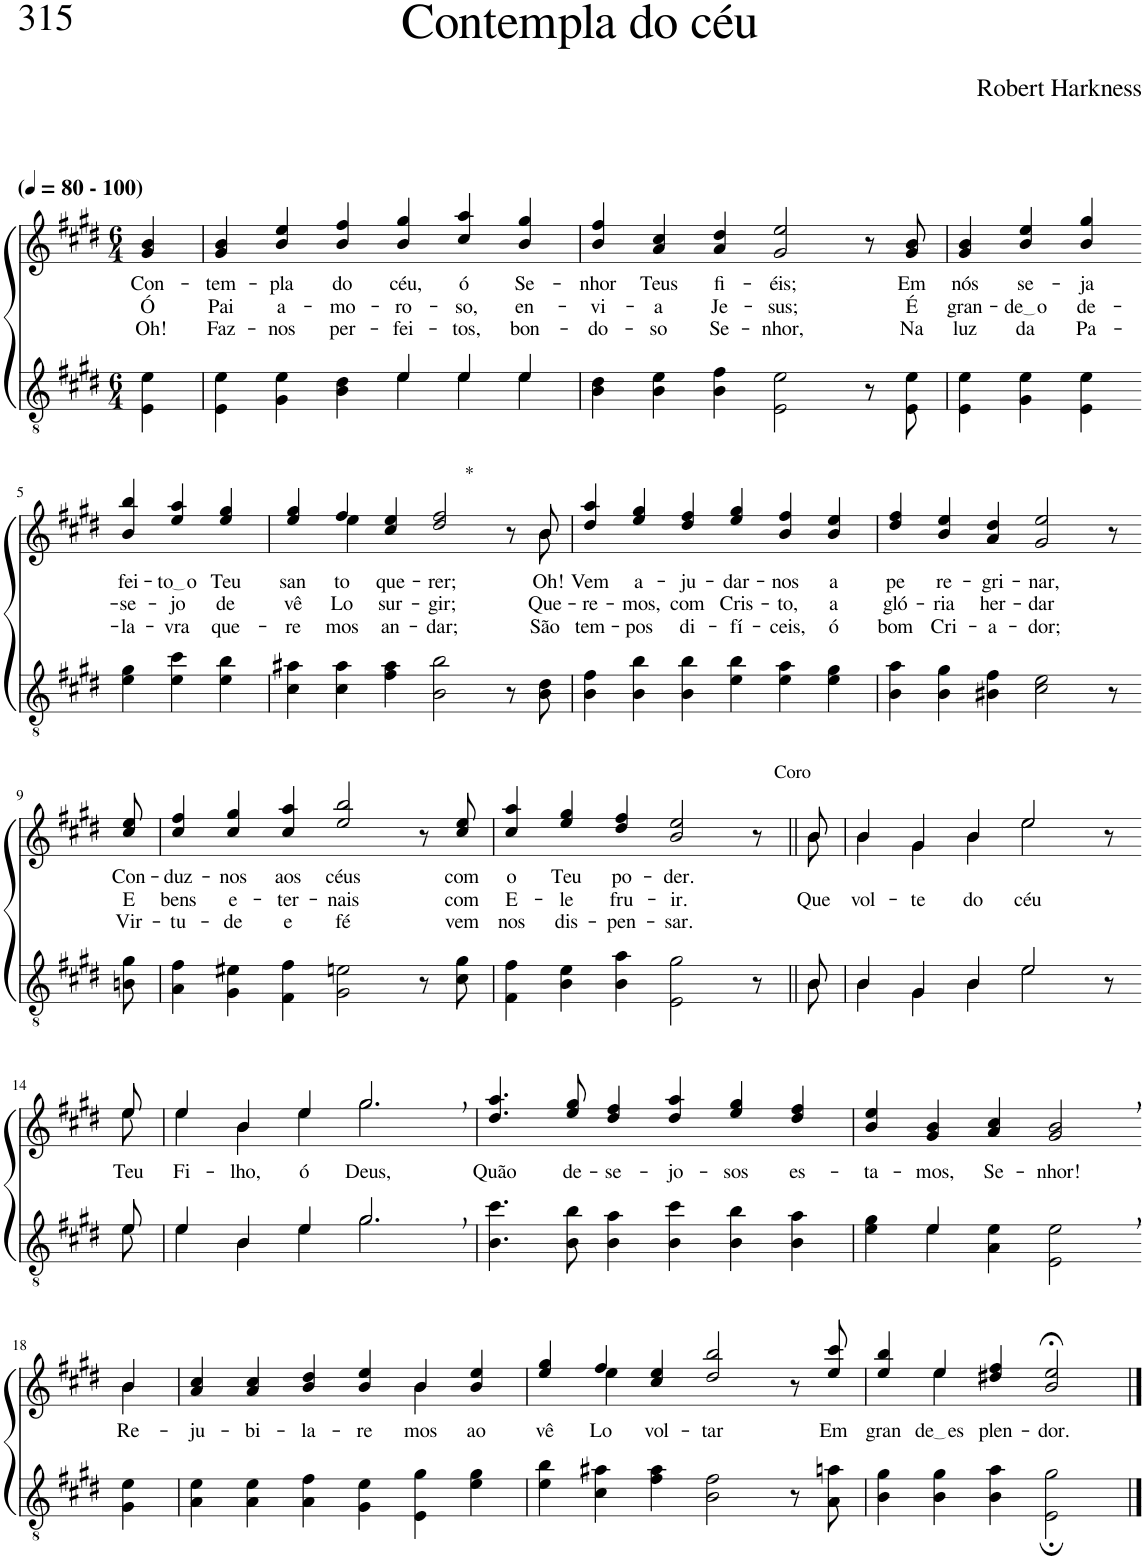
**kern	**kern	**text	**text	**text
*part2	*part1	*part1	*part1	*part1
*staff2	*staff1	*staff1	*staff1	*staff1
*I"Parte III e IV	*I"Parte I e II	*	*	*
*clefGv2	*clefG2	*	*	*
*Trd5c9	*Trd5c9	*	*	*
*k[f#c#g#d#]	*k[f#c#g#d#]	*	*	*
*M6/4	*M6/4	*	*	*
*MM80	*MM80	*	*	*
=1	=1	=1	=1	=1
!	!LO:TX:a:B:t=(	!	!	!
!	!LO:TX:a:B:t=- 100)	!	!	!
!	!	!LO:LY:b	!LO:LY:b	!LO:LY:b
4E\ 4e\	4g#/ 4b/	Con-	Ó	Oh!
=2	=2	=2	=2	=2
*^	*	*	*	*
!	!	!	!LO:LY:b	!LO:LY:b	!LO:LY:b
2.ryy	4E\ 4e\	4g#/ 4b/	-tem-	Pai	Faz-
!	!	!	!LO:LY:b	!LO:LY:b	!LO:LY:b
.	4G#\ 4e\	4b/ 4ee/	-pla	a-	-nos
!	!	!	!LO:LY:b	!LO:LY:b	!LO:LY:b
.	4B\ 4d#\	4b/ 4ff#/	do	-mo-	per-
!	!	!	!LO:LY:b	!LO:LY:b	!LO:LY:b
4e/	4e\	4b/ 4gg#/	céu,	-ro-	-fei-
!	!	!	!LO:LY:b	!LO:LY:b	!LO:LY:b
4e/	4e\	4cc#/ 4aa/	ó	-so,	-tos,
!	!	!	!LO:LY:b	!LO:LY:b	!LO:LY:b
4e/	4e\	4b/ 4gg#/	Se-	en-	bon-
=3	=3	=3	=3	=3	=3
!	!	!	!LO:LY:b	!LO:LY:b	!LO:LY:b
*v	*v	*	*	*	*
4B\ 4d#\	4b/ 4ff#/	-nhor	-vi-	-do-
!	!	!LO:LY:b	!LO:LY:b	!LO:LY:b
4B\ 4e\	4a/ 4cc#/	-Teus	-a	-so
!	!	!LO:LY:b	!LO:LY:b	!LO:LY:b
4B\ 4f#\	4a/ 4dd#/	fi-	Je-	Se-
!	!	!LO:LY:b	!LO:LY:b	!LO:LY:b
2E\ 2e\	2g#/ 2ee/	-éis;	-sus;	-nhor,
8r	8r	.	.	.
!	!	!LO:LY:b	!LO:LY:b	!LO:LY:b
8E\ 8e\	8g#/ 8b/	Em	É	Na
=4	=4	=4	=4	=4
!	!	!LO:LY:b	!LO:LY:b	!LO:LY:b
4E\ 4e\	4g#/ 4b/	nós	gran-	luz
!	!	!LO:LY:b	!LO:LY:b	!LO:LY:b
4G#\ 4e\	4b/ 4ee/	se-	de o	da
!	!	!LO:LY:b	!LO:LY:b	!LO:LY:b
4E\ 4e\	4b/ 4gg#/	-ja	de-	Pa-
!!LO:LB:g=z
=5-	=5-	=5-	=5-	=5-
!	!	!LO:LY:b	!LO:LY:b	!LO:LY:b
4e\ 4g#\	4b/ 4bb/	fei-	-se-	-la-
!	!	!LO:LY:b	!LO:LY:b	!LO:LY:b
4e\ 4cc#\	4ee/ 4aa/	to o	-jo	-vra
!	!	!LO:LY:b	!LO:LY:b	!LO:LY:b
4e\ 4b\	4ee/ 4gg#/	Teu	de	que-
=6	=6	=6	=6	=6
!	!	!LO:LY:b	!LO:LY:b	!LO:LY:b
*	*^	*	*	*
4c#\ 4a#X\	4ee/ 4gg#/	4ryy	san-	vê-	-re-
!	!	!	!LO:LY:b	!LO:LY:b	!LO:LY:b
4c#\ 4a#\	4ff#/	4ee\	-to	-Lo	-mos
!	!	!	!LO:LY:b	!LO:LY:b	!LO:LY:b
4f#\ 4a#\	4cc#/ 4ee/	2..ryy	que-	sur-	an-
!	!LO:TX:a:t=*	!	!	!	!
!	!	!	!LO:LY:b	!LO:LY:b	!LO:LY:b
2B\ 2b\	2dd#/ 2ff#/	.	-rer;	-gir;	-dar;
8r	8r	.	.	.	.
!	!	!	!LO:LY:b	!LO:LY:b	!LO:LY:b
8B\ 8d#\	8b/	8b\	Oh!	Que-	São
=7	=7	=7	=7	=7	=7
!	!	!	!LO:LY:b	!LO:LY:b	!LO:LY:b
*	*v	*v	*	*	*
4B\ 4f#\	4dd#/ 4aa/	Vem	-re-	tem-
!	!	!LO:LY:b	!LO:LY:b	!LO:LY:b
4B\ 4b\	4ee/ 4gg#/	a-	-mos,	-pos
!	!	!LO:LY:b	!LO:LY:b	!LO:LY:b
4B\ 4b\	4dd#/ 4ff#/	-ju-	com	di-
!	!	!LO:LY:b	!LO:LY:b	!LO:LY:b
4e\ 4b\	4ee/ 4gg#/	-dar-	Cris-	-fí-
!	!	!LO:LY:b	!LO:LY:b	!LO:LY:b
4e\ 4a\	4b/ 4ff#/	-nos	-to,	-ceis,
!	!	!LO:LY:b	!LO:LY:b	!LO:LY:b
4e\ 4g#\	4b/ 4ee/	a	a	ó
=8	=8	=8	=8	=8
!	!	!LO:LY:b	!LO:LY:b	!LO:LY:b
4B\ 4a\	4dd#/ 4ff#/	pe	gló-	bom
!	!	!LO:LY:b	!LO:LY:b	!LO:LY:b
4B\ 4g#\	4b/ 4ee/	re-	-ria	Cri-
!	!	!LO:LY:b	!LO:LY:b	!LO:LY:b
4B#X\ 4f#\	4a/ 4dd#/	-gri-	her-	-a-
!	!	!LO:LY:b	!LO:LY:b	!LO:LY:b
2c#\ 2e\	2g#/ 2ee/	-nar,	-dar	-dor;
8r	8r	.	.	.
!!LO:LB:g=z
=9-	=9-	=9-	=9-	=9-
!	!	!LO:LY:b	!LO:LY:b	!LO:LY:b
8Bn\ 8g#\	8cc#/ 8ee/	Con-	E	Vir-
=10	=10	=10	=10	=10
!	!	!LO:LY:b	!LO:LY:b	!LO:LY:b
4A\ 4f#\	4cc#/ 4ff#/	-duz-	bens	-tu-
!	!	!LO:LY:b	!LO:LY:b	!LO:LY:b
4G#\ 4e#X\	4cc#/ 4gg#/	-nos	e-	-de
!	!	!LO:LY:b	!LO:LY:b	!LO:LY:b
4F#\ 4f#\	4cc#/ 4aa/	aos	-ter-	e
!	!	!LO:LY:b	!LO:LY:b	!LO:LY:b
2G#\ 2en\	2ee/ 2bb/	céus	-nais	fé
8r	8r	.	.	.
!	!	!LO:LY:b	!LO:LY:b	!LO:LY:b
8c#\ 8g#\	8cc#/ 8ee/	com	com	vem
=11	=11	=11	=11	=11
!	!	!LO:LY:b	!LO:LY:b	!LO:LY:b
4F#\ 4f#\	4cc#/ 4aa/	o	E-	nos
!	!	!LO:LY:b	!LO:LY:b	!LO:LY:b
4B\ 4e\	4ee/ 4gg#/	Teu	-le	dis-
!	!	!LO:LY:b	!LO:LY:b	!LO:LY:b
4B\ 4a\	4dd#/ 4ff#/	po-	fru-	-pen-
!	!	!LO:LY:b	!LO:LY:b	!LO:LY:b
2E\ 2g#\	2b/ 2ee/	-der.	-ir.	-sar.
!	!LO:TX:a:t=Coro	!	!	!
8r	8r	.	.	.
=12||	=12||	=12||	=12||	=12||
*^	*	*	*	*
!	!	!	!	!LO:LY:b	!
*	*	*^	*	*	*
8B\	8B/	8b\	8b/	.	Que	.
=13	=13	=13	=13	=13	=13	=13
!	!	!	!	!	!LO:LY:b	!
4B/	4B\	4b/	4b\	.	vol-	.
!	!	!	!	!	!LO:LY:b	!
4G#/	4G#\	4g#/	4g#\	.	-te	.
!	!	!	!	!	!LO:LY:b	!
4B/	4B\	4b/	4b\	.	do	.
!	!	!	!	!	!LO:LY:b	!
2e/	2e\	2ee/	2ee\	.	céu	.
8r	8ryy	8r	8ryy	.	.	.
!!LO:LB:g=z	!!
=14-	=14-	=14-	=14-	=14-	=14-	=14-
!	!	!	!	!LO:LY:b	!	!
8e\	8e/	8ee\	8ee/	Teu	.	.
=15	=15	=15	=15	=15	=15	=15
!	!	!	!	!LO:LY:b	!	!
4e\	4e/	4ee/	4ee\	Fi-	.	.
!	!	!	!	!LO:LY:b	!	!
4B\	4B/	4b/	4b\	-lho,	.	.
!	!	!	!	!LO:LY:b	!	!
4e\	4e/	4ee/	4ee\	ó	.	.
!	!	!	!	!LO:LY:b	!	!
2.g#,\	2.g#/	2.gg#,/	2.gg#\	Deus,	.	.
=16	=16	=16	=16	=16	=16	=16
!	!	!	!	!LO:LY:b	!	!
*v	*v	*	*	*	*	*
*	*v	*v	*	*	*
4.B\ 4.cc#\	4.dd#/ 4.aa/	Quão	.	.
!	!	!LO:LY:b	!	!
8B\ 8b\	8ee/ 8gg#/	de-	.	.
!	!	!LO:LY:b	!	!
4B\ 4a\	4dd#/ 4ff#/	-se-	.	.
!	!	!LO:LY:b	!	!
4B\ 4cc#\	4dd#/ 4aa/	-jo-	.	.
!	!	!LO:LY:b	!	!
4B\ 4b\	4ee/ 4gg#/	-sos	.	.
!	!	!LO:LY:b	!	!
4B\ 4a\	4dd#/ 4ff#/	es-	.	.
=17	=17	=17	=17	=17
*^	*	*	*	*
!	!	!	!LO:LY:b	!	!
4ryy	4e\ 4g#\	4b/ 4ee/	-ta-	.	.
!	!	!	!LO:LY:b	!	!
4e/	4e\	4g#/ 4b/	-mos,	.	.
!	!	!	!LO:LY:b	!	!
2.ryy	4A\ 4e\	4a/ 4cc#/	Se-	.	.
!	!	!	!LO:LY:b	!	!
.	2E\ 2e\	2g#/, 2b/,	-nhor!	.	.
!!LO:LB:g=z
=18-	=18-	=18-	=18-	=18-	=18-
!	!	!	!LO:LY:b	!	!
*v	*v	*^	*	*	*
4G#\ 4e\	4b\	4b/	Re-	.	.
=19	=19	=19	=19	=19	=19
!	!	!	!LO:LY:b	!	!
4A\ 4e\	4a/ 4cc#/	1ryy	-ju-	.	.
!	!	!	!LO:LY:b	!	!
4A\ 4e\	4a/ 4cc#/	.	-bi-	.	.
!	!	!	!LO:LY:b	!	!
4A\ 4f#\	4b/ 4dd#/	.	-la-	.	.
!	!	!	!LO:LY:b	!	!
4G#\ 4e\	4b/ 4ee/	.	-re-	.	.
!	!	!	!LO:LY:b	!	!
4E\ 4g#\	4b/	4b\	-mos	.	.
!	!	!	!LO:LY:b	!	!
4e\ 4g#\	4b/ 4ee/	4ryy	ao	.	.
=20	=20	=20	=20	=20	=20
!	!	!	!LO:LY:b	!	!
4e\ 4b\	4ee/ 4gg#/	4ryy	vê-	.	.
!	!	!	!LO:LY:b	!	!
4c#\ 4a#X\	4ff#/	4ee\	-Lo	.	.
!	!	!	!LO:LY:b	!	!
4f#\ 4a#\	4cc#/ 4ee/	1ryy	vol-	.	.
!	!	!	!LO:LY:b	!	!
2B\ 2f#\	2dd#/ 2bb/	.	-tar	.	.
8r	8r	.	.	.	.
!	!	!	!LO:LY:b	!	!
8A\ 8an\	8ee/ 8ccc#/	.	Em	.	.
=21	=21	=21	=21	=21	=21
!	!	!	!LO:LY:b	!	!
4B\ 4g#\	4ee/ 4bb/	4ryy	gran-	.	.
!	!	!	!LO:LY:b	!	!
4B\ 4g#\	4ee/	4ee\	de es	.	.
!	!	!	!LO:LY:b	!	!
4B\ 4a\	4dd#X/ 4ff#/	2.ryy	-plen-	.	.
!	!	!	!LO:LY:b	!	!
2E\; 2g#\;	2b/;< 2ee/;<	.	-dor.	.	.
*	*v	*v	*	*	*
==	==	==	==	==
*-	*-	*-	*-	*-
